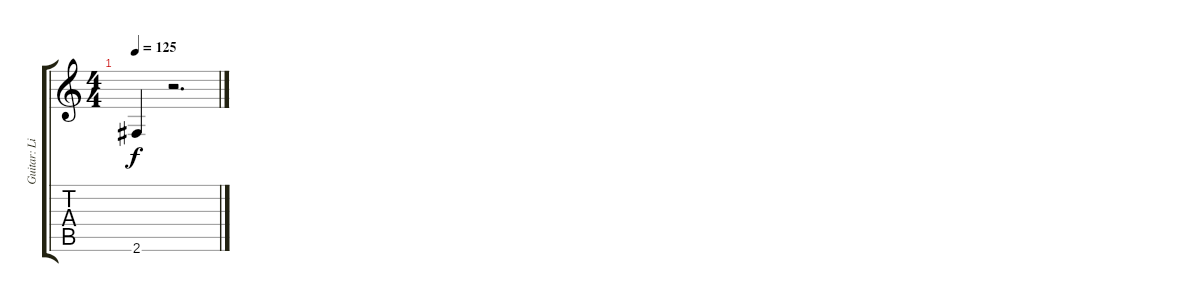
\track ("Guitar: Lindsey Buckingham " "Guitar: Li") {instrument electricguitarjazz}
\staff {score tabs}
\tuning (E4 B3 G3 D3 A2 E2) {hide}
\ts (4 4)
\tempo 125
\clef g2
\ks c
2.6.4{dy f} r.2{d}
